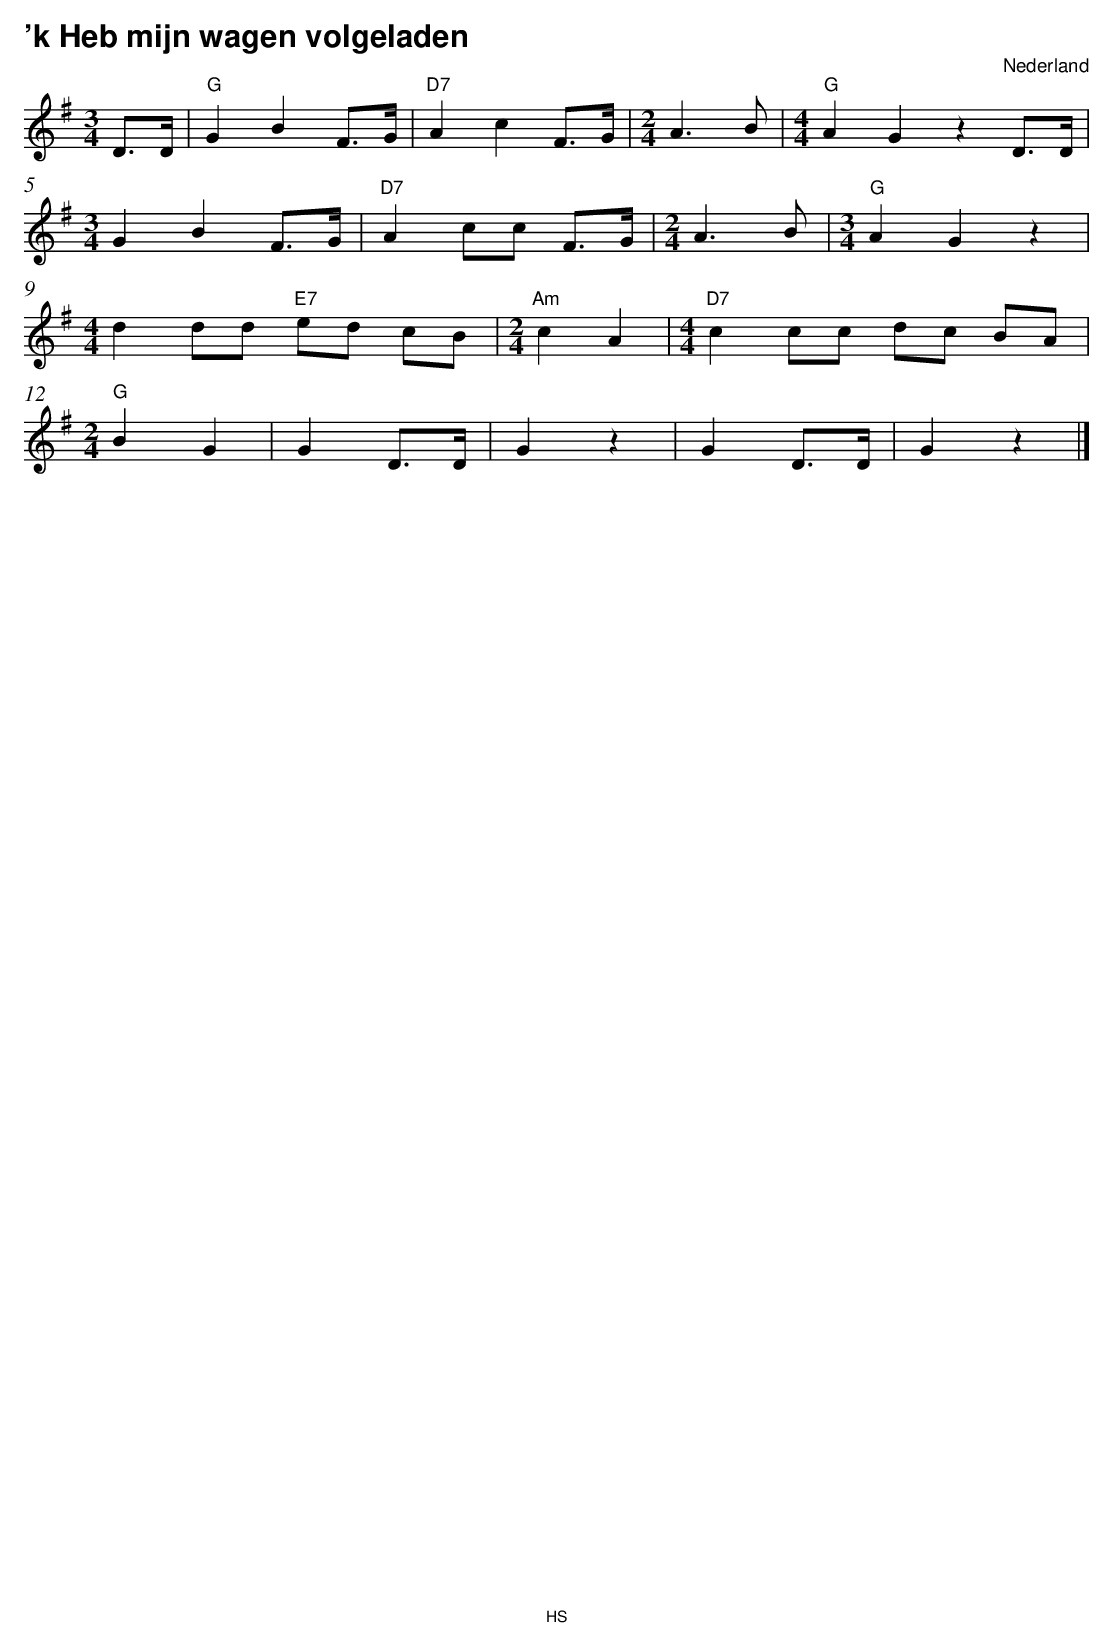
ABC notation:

X:1
T:'k Heb mijn wagen volgeladen
O:Nederland
M:3/4
L:1/8
Q:1/4=120
K:G
V:1
D>D|"G" G2 B2 F>G|"D7" A2 c2 F>G| [M:2/4] A3 B| [M:4/4] "G" A2 G2 z2 D>D|
[M:3/4] G2 B2 F>G|"D7" A2 cc F>G| [M:2/4] A3 B| [M:3/4] "G" A2 G2 z2 |
[M:4/4] d2 dd "E7" ed cB | [M:2/4] "Am" c2 A2 | [M:4/4] "D7" c2 cc dc BA |
[M:2/4] "G" B2 G2 |G2 D>D|G2 z2 |G2 D>D|G2 z2 |]
